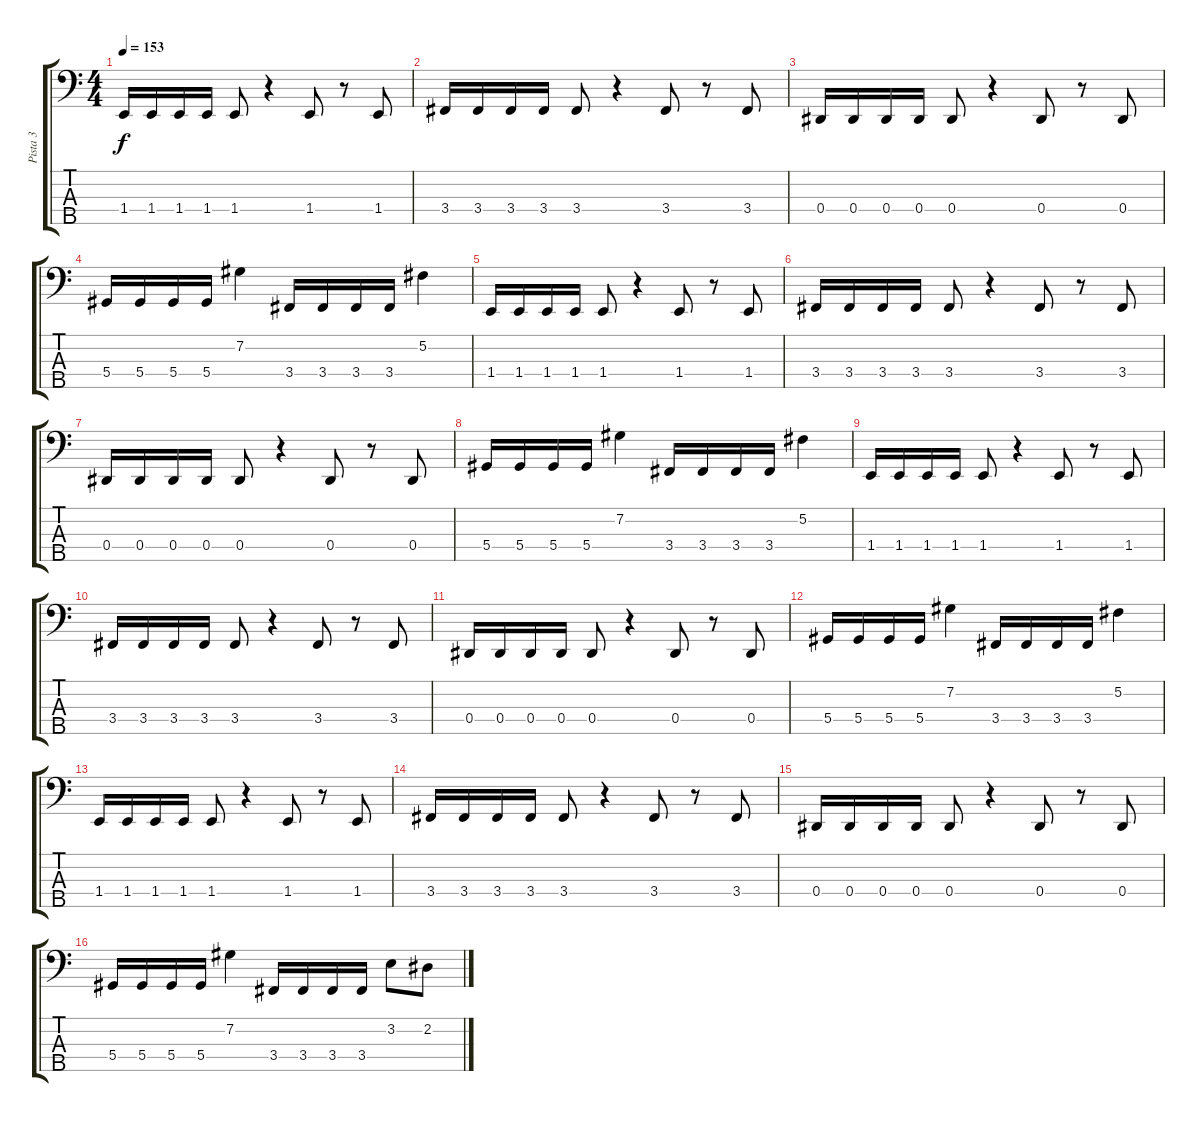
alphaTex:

\track ("Pista 3" "Pista 3") {instrument electricbassfinger}
\staff {score tabs}
\tuning (Gb2 Db2 Ab1 Eb1 Bb0) {hide}
\ts (4 4)
\tempo 153
\clef f4
\ks c
1.4.16{dy f} 1.4.16 1.4.16 1.4.16 1.4.8 r.4 1.4.8 r.8 1.4.8 |
3.4.16 3.4.16 3.4.16 3.4.16 3.4.8 r.4 3.4.8 r.8 3.4.8 |
0.4.16 0.4.16 0.4.16 0.4.16 0.4.8 r.4 0.4.8 r.8 0.4.8 |
5.4.16 5.4.16 5.4.16 5.4.16 7.2.4 3.4.16 3.4.16 3.4.16 3.4.16 5.2.4 |
1.4.16 1.4.16 1.4.16 1.4.16 1.4.8 r.4 1.4.8 r.8 1.4.8 |
3.4.16 3.4.16 3.4.16 3.4.16 3.4.8 r.4 3.4.8 r.8 3.4.8 |
0.4.16 0.4.16 0.4.16 0.4.16 0.4.8 r.4 0.4.8 r.8 0.4.8 |
5.4.16 5.4.16 5.4.16 5.4.16 7.2.4 3.4.16 3.4.16 3.4.16 3.4.16 5.2.4 |
1.4.16 1.4.16 1.4.16 1.4.16 1.4.8 r.4 1.4.8 r.8 1.4.8 |
3.4.16 3.4.16 3.4.16 3.4.16 3.4.8 r.4 3.4.8 r.8 3.4.8 |
0.4.16 0.4.16 0.4.16 0.4.16 0.4.8 r.4 0.4.8 r.8 0.4.8 |
5.4.16 5.4.16 5.4.16 5.4.16 7.2.4 3.4.16 3.4.16 3.4.16 3.4.16 5.2.4 |
1.4.16 1.4.16 1.4.16 1.4.16 1.4.8 r.4 1.4.8 r.8 1.4.8 |
3.4.16 3.4.16 3.4.16 3.4.16 3.4.8 r.4 3.4.8 r.8 3.4.8 |
0.4.16 0.4.16 0.4.16 0.4.16 0.4.8 r.4 0.4.8 r.8 0.4.8 |
5.4.16 5.4.16 5.4.16 5.4.16 7.2.4 3.4.16 3.4.16 3.4.16 3.4.16 3.2.8 2.2.8
